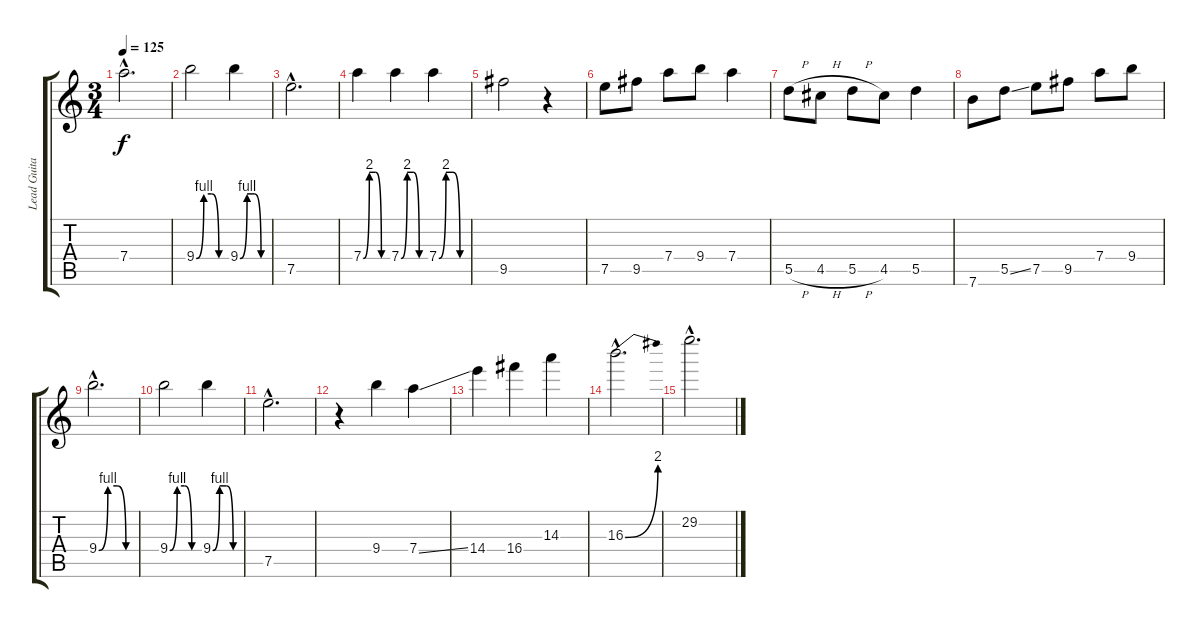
\track ("Lead Guitar" "Lead Guita") {instrument overdrivenguitar}
\staff {score tabs}
\tuning (E4 B3 G4 D4 A3 E3) {hide}
\ts (3 4)
\tempo 125
\clef g2
\ks c
7.4{hac}.2{d dy f} |
9.4{be (custom 0 0 15 4 30 4 45 0 60 0)}.2 9.4{be (custom 0 0 15 4 30 4 45 0 60 0)}.4 |
7.5{hac}.2{d} |
7.4{be (custom 0 0 15 8 30 8 45 0 60 0)}.4 7.4{be (custom 0 0 15 8 30 8 45 0 60 0)}.4 7.4{be (custom 0 0 15 8 30 8 45 0 60 0)}.4 |
9.5.2 r.4 |
7.5.8 9.5.8 7.4.8 9.4.8 7.4.4 |
5.5{h}.8 4.5{h}.8 5.5{h}.8 4.5.8 5.5.4 |
7.6.8 5.5{ss}.8 7.5.8 9.5.8 7.4.8 9.4.8 |
9.4{be (custom 0 0 15 4 30 4 45 0 60 0) hac}.2{d} |
9.4{be (custom 0 0 15 4 30 4 45 0 60 0)}.2 9.4{be (custom 0 0 15 4 30 4 45 0 60 0)}.4 |
7.5{hac}.2{d} |
r.4 9.4.4 7.4{ss}.4 |
14.4.4 16.4.4 14.3.4 |
16.3{be (bend 0 0 60 8) hac}.2{d} |
29.2{hac}.2{d}
